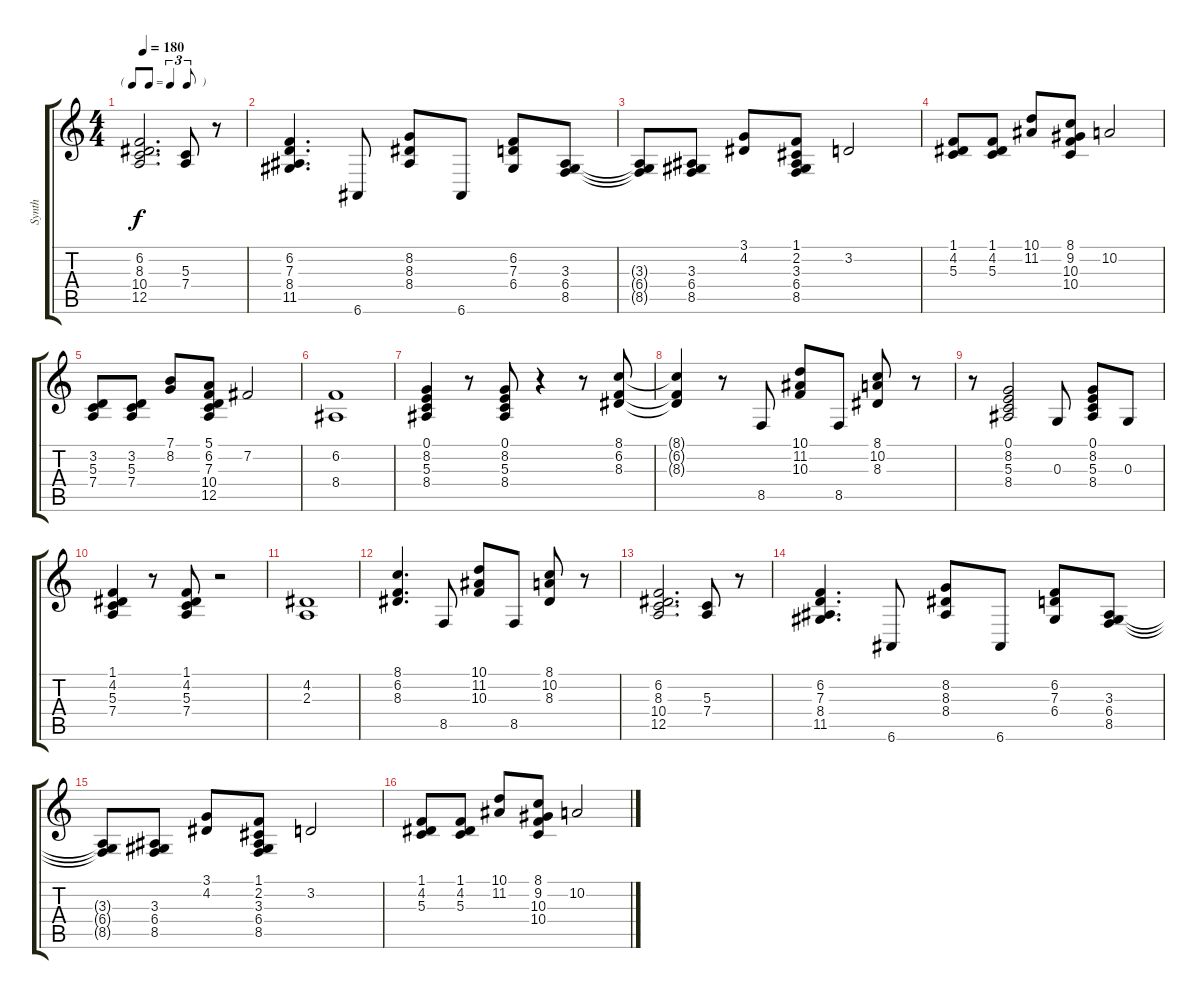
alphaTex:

\track ("Synth" "Synth") {instrument brasssection}
\staff {score tabs}
\tuning (E4 B3 G3 D3 A2 E2) {hide}
\ts (4 4)
\tf triplet8th
\tempo 180
\clef g2
\ks c
(6.2 8.3 10.4 12.5).2{d dy f} (5.3 7.4).8 r.8 |
(6.2 7.3 8.4 11.5).4{d} 6.6.8 (8.2 8.3 8.4).8 6.6.8 (6.2 7.3 6.4).8 (3.3 6.4 8.5).8 |
(3.3{t} 6.4{t} 8.5{t}).8 (3.3 6.4 8.5).8 (3.1 4.2).8 (1.1 2.2 3.3 6.4 8.5).8 3.2.2 |
(1.1 4.2 5.3).8 (1.1 4.2 5.3).8 (10.1 11.2).8 (8.1 9.2 10.3 10.4).8 10.2.2 |
(3.2 5.3 7.4).8 (3.2 5.3 7.4).8 (7.1 8.2).8 (5.1 6.2 7.3 10.4 12.5).8 7.2.2 |
(6.2 8.4).1 |
(0.1 8.2 5.3 8.4).4 r.8 (0.1 8.2 5.3 8.4).8 r.4 r.8 (8.1 6.2 8.3).8 |
(8.1{t} 6.2{t} 8.3{t}).4 r.8 8.5.8 (10.1 11.2 10.3).8 8.5.8 (8.1 10.2 8.3).8 r.8 |
r.8 (0.1 8.2 5.3 8.4).2 0.3.8 (0.1 8.2 5.3 8.4).8 0.3.8 |
(1.1 4.2 5.3 7.4).4 r.8 (1.1 4.2 5.3 7.4).8 r.2 |
(4.2 2.3).1 |
(8.1 6.2 8.3).4{d} 8.5.8 (10.1 11.2 10.3).8 8.5.8 (8.1 10.2 8.3).8 r.8 |
(6.2 8.3 10.4 12.5).2{d} (5.3 7.4).8 r.8 |
(6.2 7.3 8.4 11.5).4{d} 6.6.8 (8.2 8.3 8.4).8 6.6.8 (6.2 7.3 6.4).8 (3.3 6.4 8.5).8 |
(3.3{t} 6.4{t} 8.5{t}).8 (3.3 6.4 8.5).8 (3.1 4.2).8 (1.1 2.2 3.3 6.4 8.5).8 3.2.2 |
(1.1 4.2 5.3).8 (1.1 4.2 5.3).8 (10.1 11.2).8 (8.1 9.2 10.3 10.4).8 10.2.2
